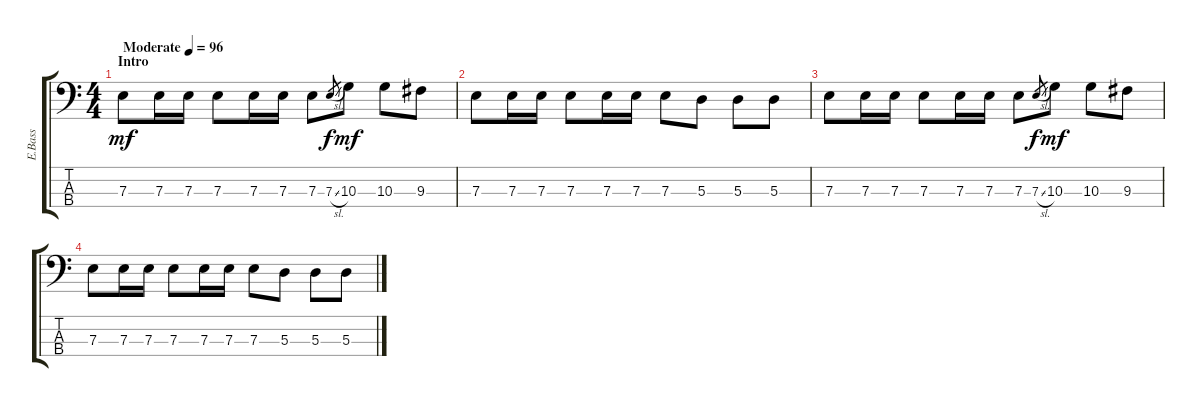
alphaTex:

\track ("E.Bass" "E.Bass") {instrument electricbassfinger}
\staff {score tabs}
\tuning (G2 D2 A1 E1) {hide}
\ts (4 4)
\section ("" "Intro")
\tempo (96 "Moderate")
\clef f4
\ks c
7.3.8{dy mf instrument electricbassfinger} 7.3.16 7.3.16 7.3.8 7.3.16 7.3.16 7.3.8 7.3{sl}.8{gr dy f} 10.3.8{dy mf} 10.3.8 9.3.8 |
7.3.8 7.3.16 7.3.16 7.3.8 7.3.16 7.3.16 7.3.8 5.3.8 5.3.8 5.3.8 |
7.3.8 7.3.16 7.3.16 7.3.8 7.3.16 7.3.16 7.3.8 7.3{sl}.8{gr dy f} 10.3.8{dy mf} 10.3.8 9.3.8 |
7.3.8 7.3.16 7.3.16 7.3.8 7.3.16 7.3.16 7.3.8 5.3.8 5.3.8 5.3.8
